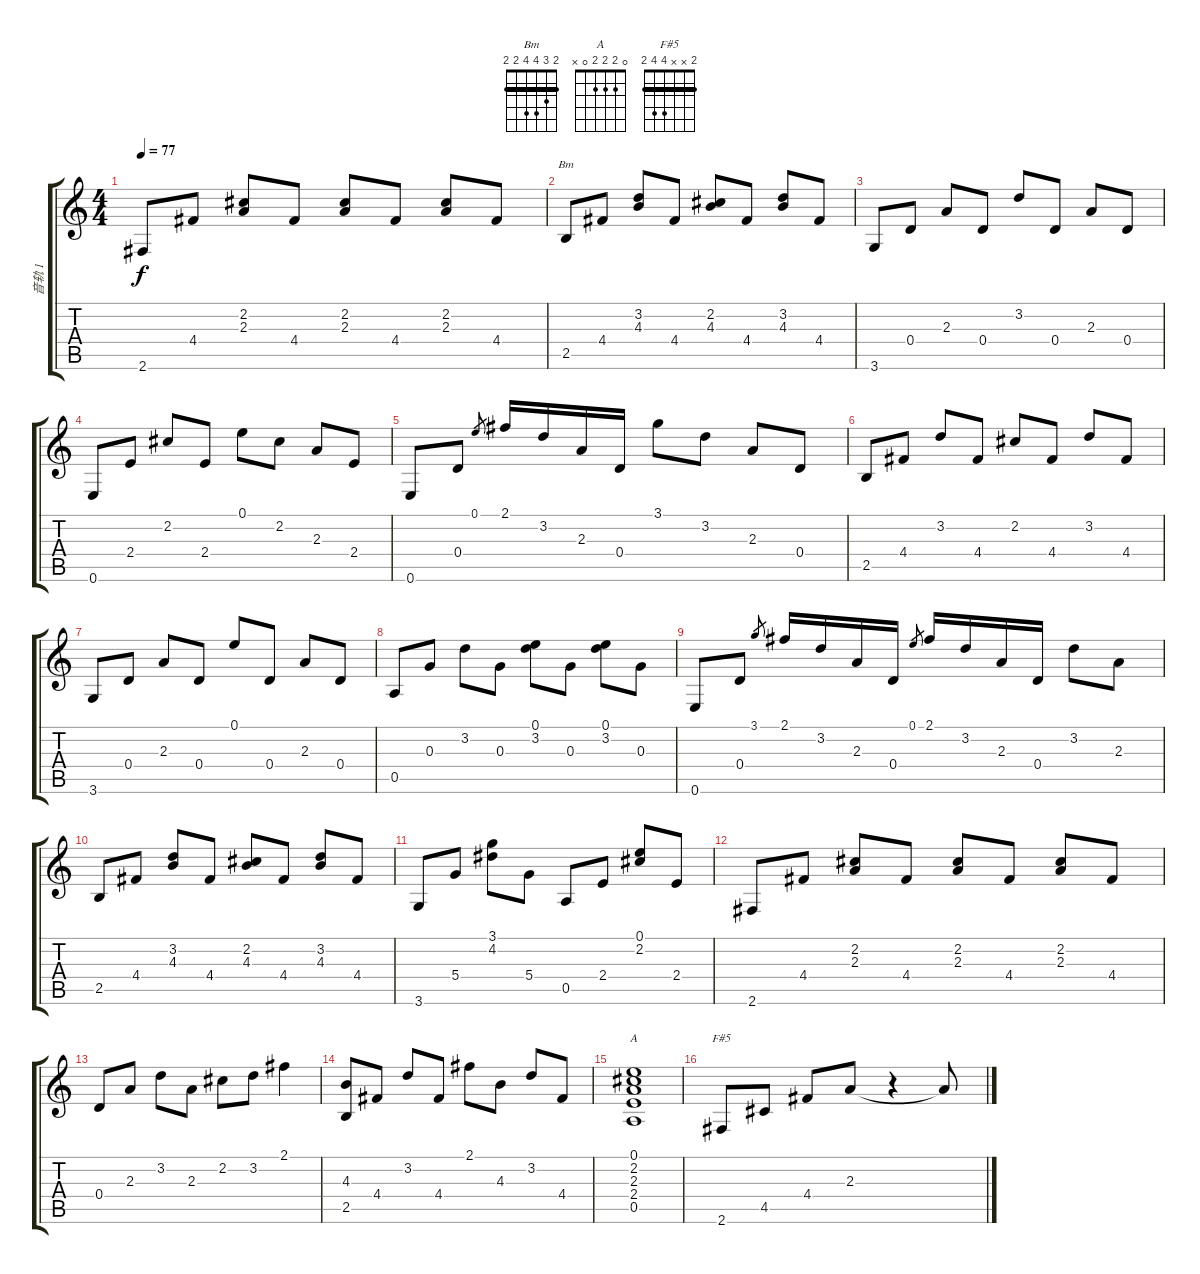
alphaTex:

\track ("音轨 1" "音轨 1") {instrument acousticguitarsteel}
\staff {score tabs}
\tuning (E4 B3 G3 D3 A2 E2) {hide}
\chord ("Bm" 2 3 4 4 2 2) {barre 2}
\chord ("A" 0 2 2 2 0 x)
\chord ("F#5" 2 x x 4 4 2) {barre 2}
\ts (4 4)
\tempo 77
\clef g2
\ks c
2.6.8{dy f} 4.4.8 (2.2 2.3).8 4.4.8 (2.2 2.3).8 4.4.8 (2.2 2.3).8 4.4.8 |
2.5.8{ch "Bm"} 4.4.8 (3.2 4.3).8 4.4.8 (2.2 4.3).8 4.4.8 (3.2 4.3).8 4.4.8 |
3.6.8 0.4.8 2.3.8 0.4.8 3.2.8 0.4.8 2.3.8 0.4.8 |
0.6.8 2.4.8 2.2.8 2.4.8 0.1.8 2.2.8 2.3.8 2.4.8 |
0.6.8 0.4.8 0.1.8{gr} 2.1.16 3.2.16 2.3.16 0.4.16 3.1.8 3.2.8 2.3.8 0.4.8 |
2.5.8 4.4.8 3.2.8 4.4.8 2.2.8 4.4.8 3.2.8 4.4.8 |
3.6.8 0.4.8 2.3.8 0.4.8 0.1.8 0.4.8 2.3.8 0.4.8 |
0.5.8 0.3.8 3.2.8 0.3.8 (0.1 3.2).8 0.3.8 (0.1 3.2).8 0.3.8 |
0.6.8 0.4.8 3.1.8{gr} 2.1.16 3.2.16 2.3.16 0.4.16 0.1.8{gr} 2.1.16 3.2.16 2.3.16 0.4.16 3.2.8 2.3.8 |
2.5.8 4.4.8 (3.2 4.3).8 4.4.8 (2.2 4.3).8 4.4.8 (3.2 4.3).8 4.4.8 |
3.6.8 5.4.8 (3.1 4.2).8 5.4.8 0.5.8 2.4.8 (0.1 2.2).8 2.4.8 |
2.6.8 4.4.8 (2.2 2.3).8 4.4.8 (2.2 2.3).8 4.4.8 (2.2 2.3).8 4.4.8 |
0.4.8 2.3.8 3.2.8 2.3.8 2.2.8 3.2.8 2.1.4 |
(4.3 2.5).8 4.4.8 3.2.8 4.4.8 2.1.8 4.3.8 3.2.8 4.4.8 |
(0.1 2.2 2.3 2.4 0.5).1{ch "A"} |
2.6.8{ch "F#5"} 4.5.8 4.4.8 2.3.8 r.4 2.3{t}.8
